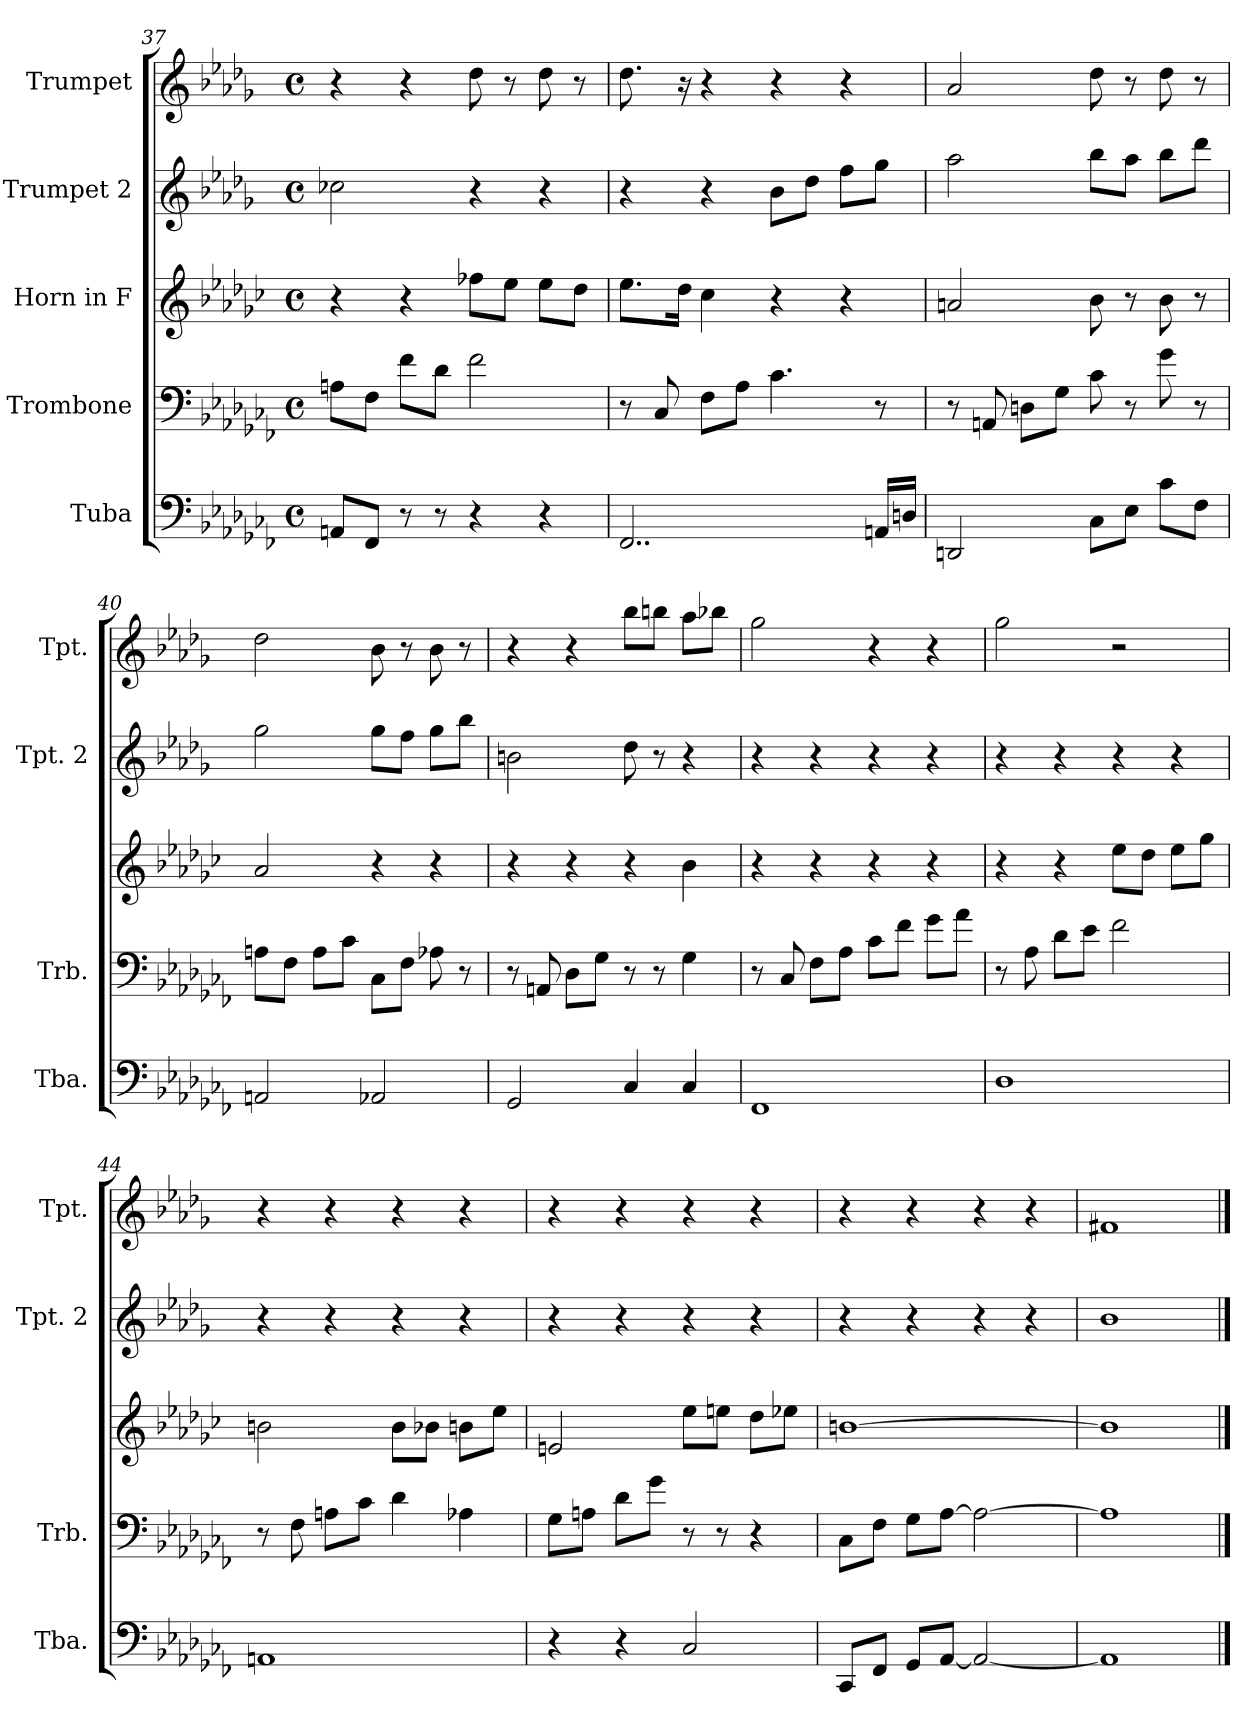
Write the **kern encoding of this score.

**kern	**kern	**kern	**kern	**kern
*part5	*part4	*part3	*part2	*part1
*staff5	*staff4	*staff3	*staff2	*staff1
*I"Tuba	*I"Trombone	*I"Horn in F	*I"Trumpet 2	*I"Trumpet
*I'Tba.	*I'Trb.	*	*I'Tpt. 2	*I'Tpt.
*clefF4	*clefF4	*clefG2	*clefG2	*clefG2
*	*	*ITrd4c7	*ITrd1c2	*ITrd1c2
*k[b-e-a-d-g-c-f-]	*k[b-e-a-d-g-c-f-]	*k[b-e-a-d-g-c-f-]	*k[b-e-a-d-g-c-f-]	*k[b-e-a-d-g-c-f-]
*M4/4	*M4/4	*M4/4	*M4/4	*M4/4
*met(c)	*met(c)	*met(c)	*met(c)	*met(c)
=37	=37	=37	=37	=37
8AAnL	8AnL	4r	2b--X	4r
8FF-J	8F-J	.	.	.
8r	8f-L	4r	.	4r
8r	8d-J	.	.	.
4r	2f-	8b--XL	4r	8cc-
.	.	8a-J	.	8r
4r	.	8a-L	4r	8cc-
.	.	8g-J	.	8r
=38	=38	=38	=38	=38
2..FF-	8r	8.a-L	4r	8.cc-
.	8C-	.	.	.
.	.	16g-Jk	.	16r
.	8F-L	4f-	4r	4r
.	8A-J	.	.	.
.	4.c-	4r	8a-L	4r
.	.	.	8cc-J	.
.	.	4r	8ee-L	4r
16AAnLL	8r	.	8ff-J	.
16DnJJ	.	.	.	.
=39	=39	=39	=39	=39
2DDn	8r	2dn	2gg-	2g-
.	8AAn	.	.	.
.	8DnL	.	.	.
.	8G-J	.	.	.
8C-L	8c-	8e-	8aa-L	8cc-
8E-J	8r	8r	8gg-J	8r
8c-L	8g-	8e-	8aa-L	8cc-
8F-J	8r	8r	8ccc-J	8r
=40	=40	=40	=40	=40
2AAn	8AnL	2d-	2ff-	2cc-
.	8F-J	.	.	.
.	8AL	.	.	.
.	8c-J	.	.	.
2AA-X	8C-L	4r	8ff-L	8a-
.	8F-J	.	8ee-J	8r
.	8A-X	4r	8ff-L	8a-
.	8r	.	8aa-J	8r
=41	=41	=41	=41	=41
2GG-	8r	4r	2an	4r
.	8AAn	.	.	.
.	8D-L	4r	.	4r
.	8G-J	.	.	.
4C-	8r	4r	8cc-	8aa-L
.	8r	.	8r	8aanJ
4C-	4G-	4e-	4r	8gg-L
.	.	.	.	8aa-XJ
=42	=42	=42	=42	=42
1FF-	8r	4r	4r	2ff-
.	8C-	.	.	.
.	8F-L	4r	4r	.
.	8A-J	.	.	.
.	8c-L	4r	4r	4r
.	8f-J	.	.	.
.	8g-L	4r	4r	4r
.	8a-J	.	.	.
=43	=43	=43	=43	=43
1D-	8r	4r	4r	2ff-
.	8A-	.	.	.
.	8d-L	4r	4r	.
.	8e-J	.	.	.
.	2f-	8a-L	4r	2r
.	.	8g-J	.	.
.	.	8a-L	4r	.
.	.	8cc-J	.	.
=44	=44	=44	=44	=44
1AAn	8r	2en	4r	4r
.	8F-	.	.	.
.	8AnL	.	4r	4r
.	8c-J	.	.	.
.	4d-	8eL	4r	4r
.	.	8e-XJ	.	.
.	4A-X	8enL	4r	4r
.	.	8a-J	.	.
=45	=45	=45	=45	=45
4r	8G-L	2An	4r	4r
.	8AnJ	.	.	.
4r	8d-L	.	4r	4r
.	8g-J	.	.	.
2C-	8r	8a-L	4r	4r
.	8r	8anJ	.	.
.	4r	8g-L	4r	4r
.	.	8a-XJ	.	.
=46	=46	=46	=46	=46
8CC-L	8C-L	[1en	4r	4r
8FF-J	8F-J	.	.	.
8GG-L	8G-L	.	4r	4r
[8AA-J	[8A-J	.	.	.
2AA-_	2A-_	.	4r	4r
.	.	.	4r	4r
=47	=47	=47	=47	=47
1AA-]	1A-]	1e]	1a-	1en
==	==	==	==	==
*-	*-	*-	*-	*-
